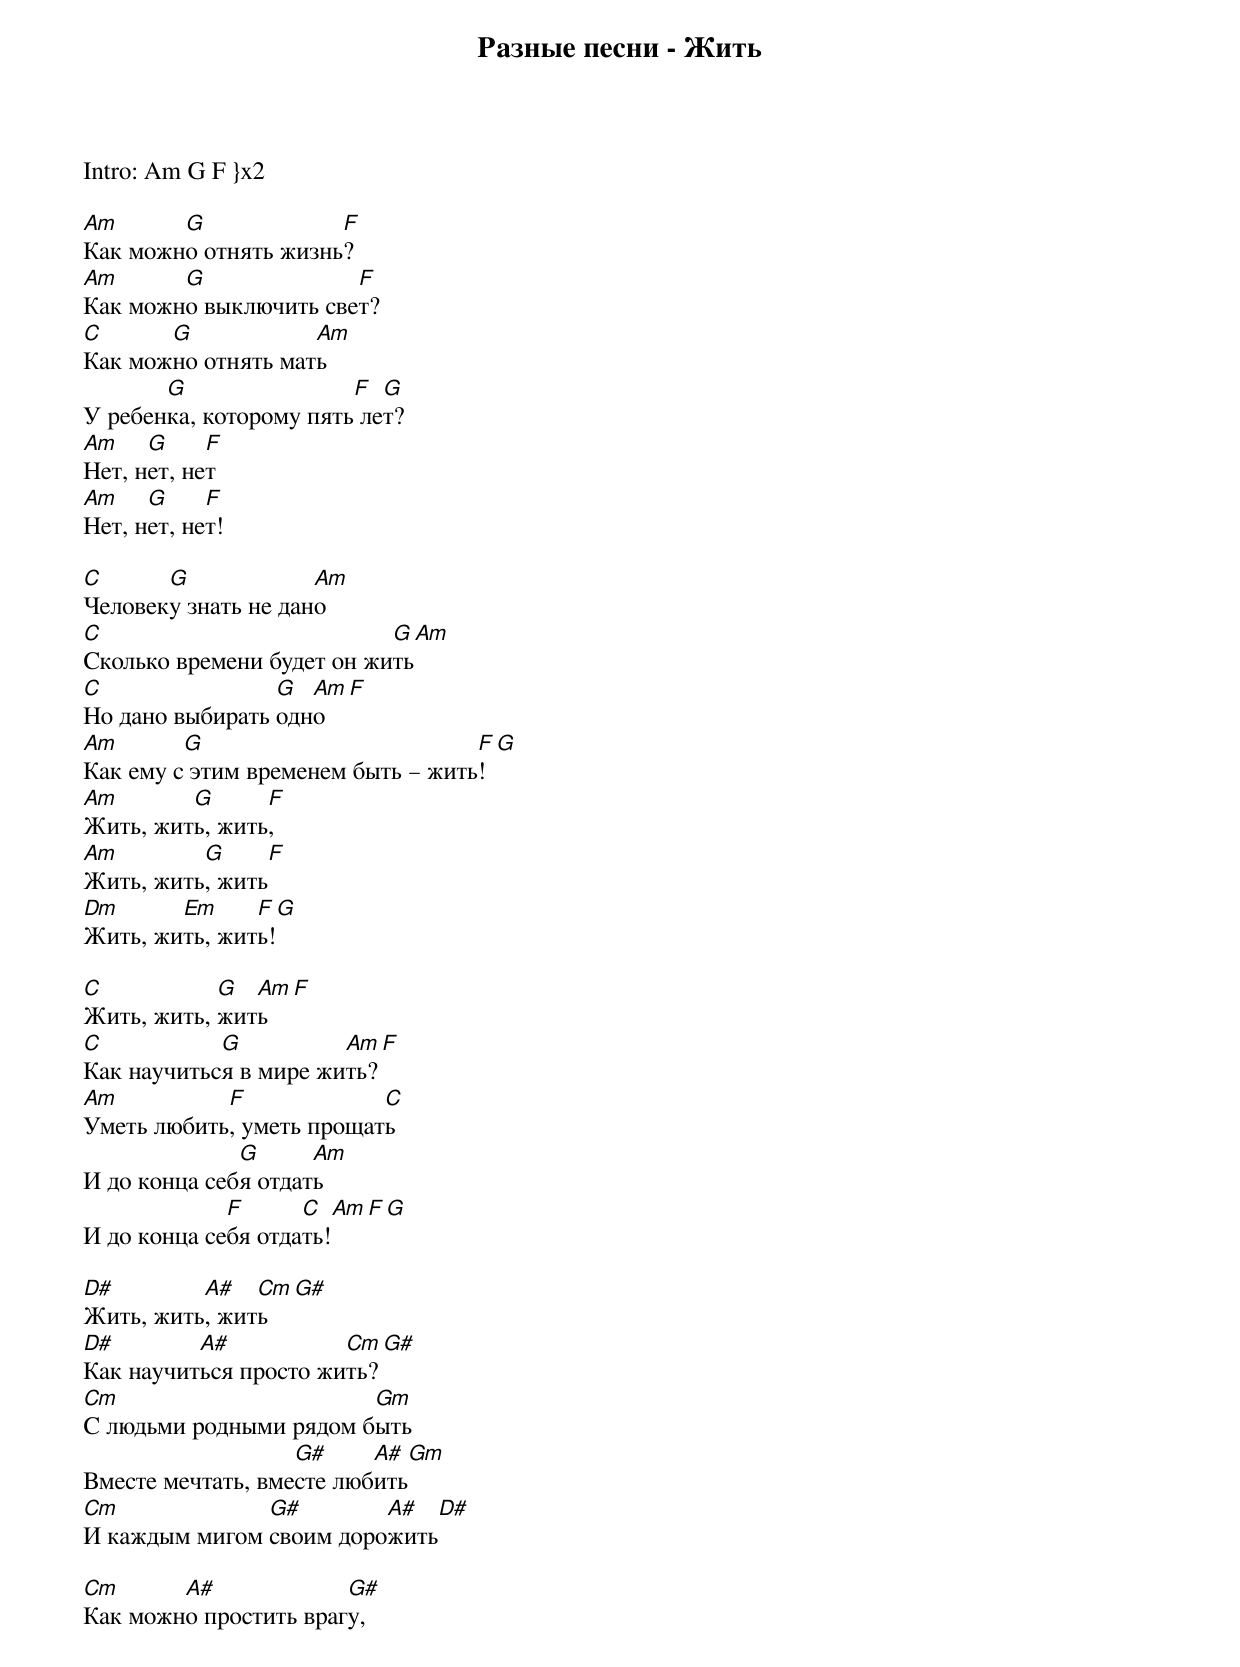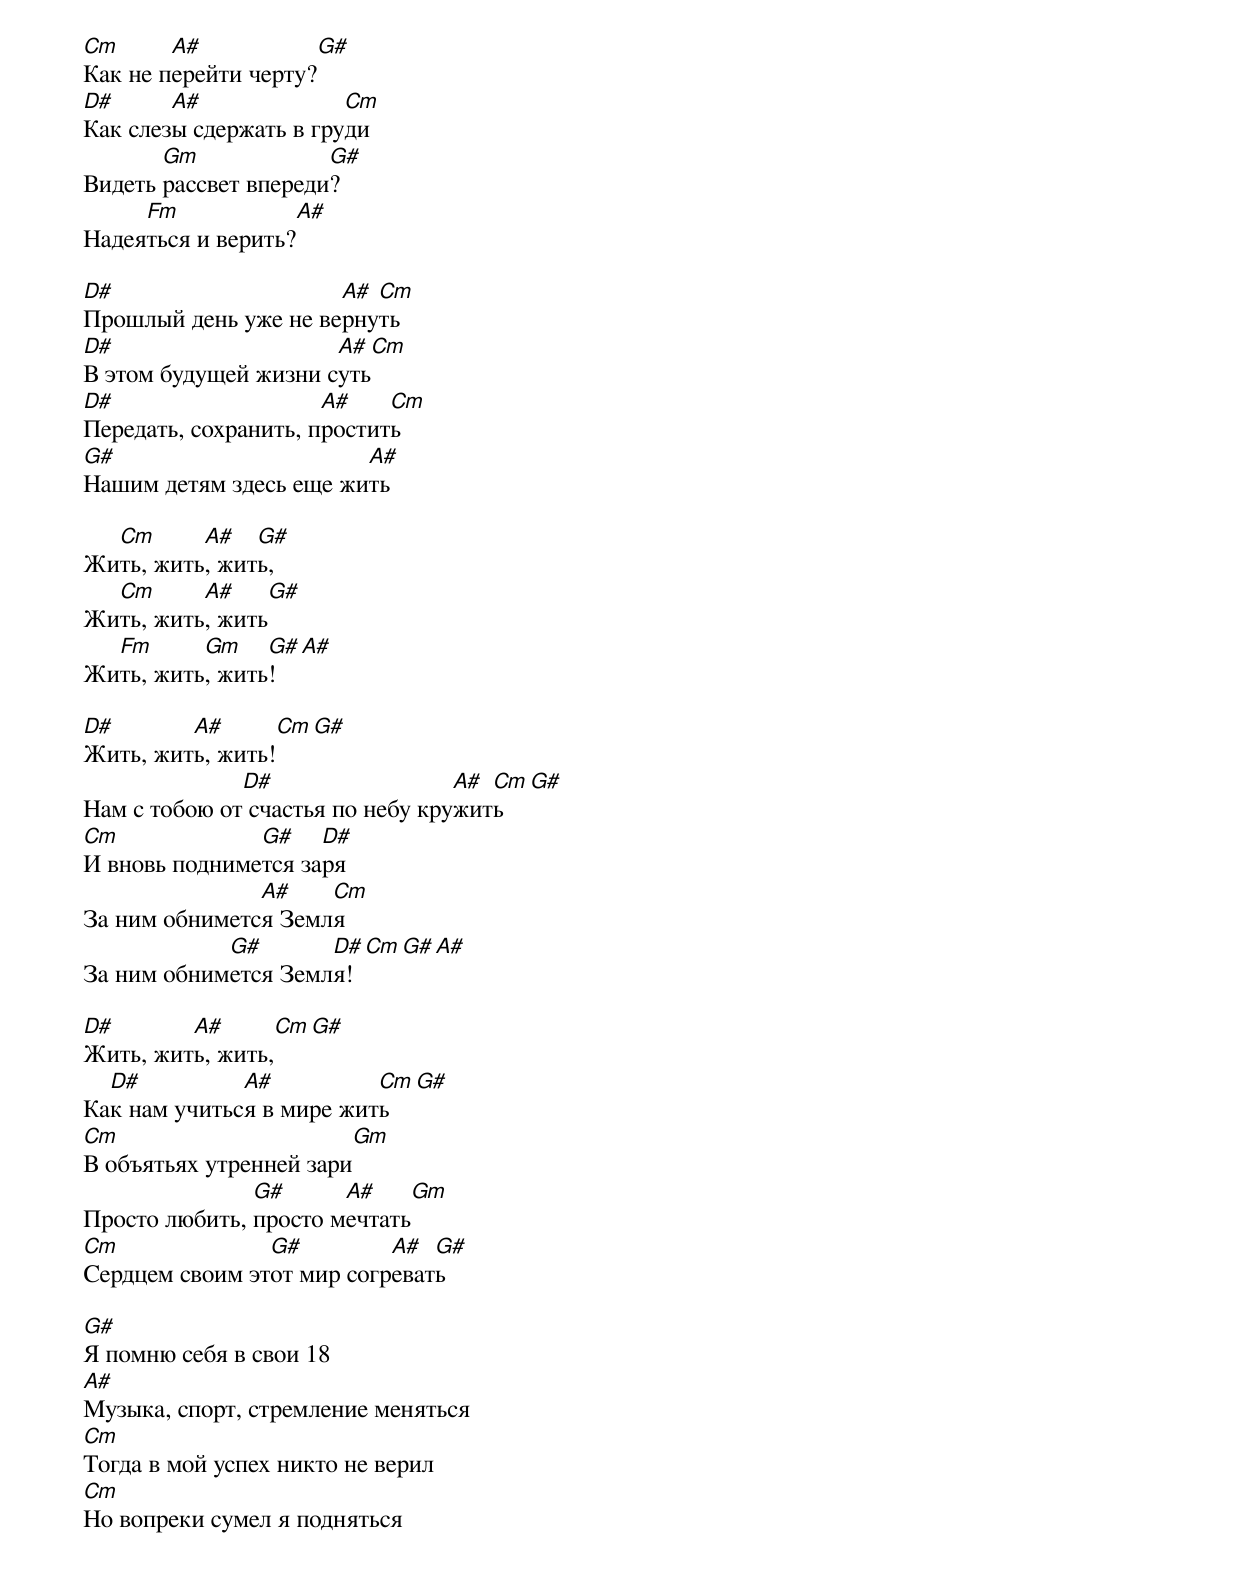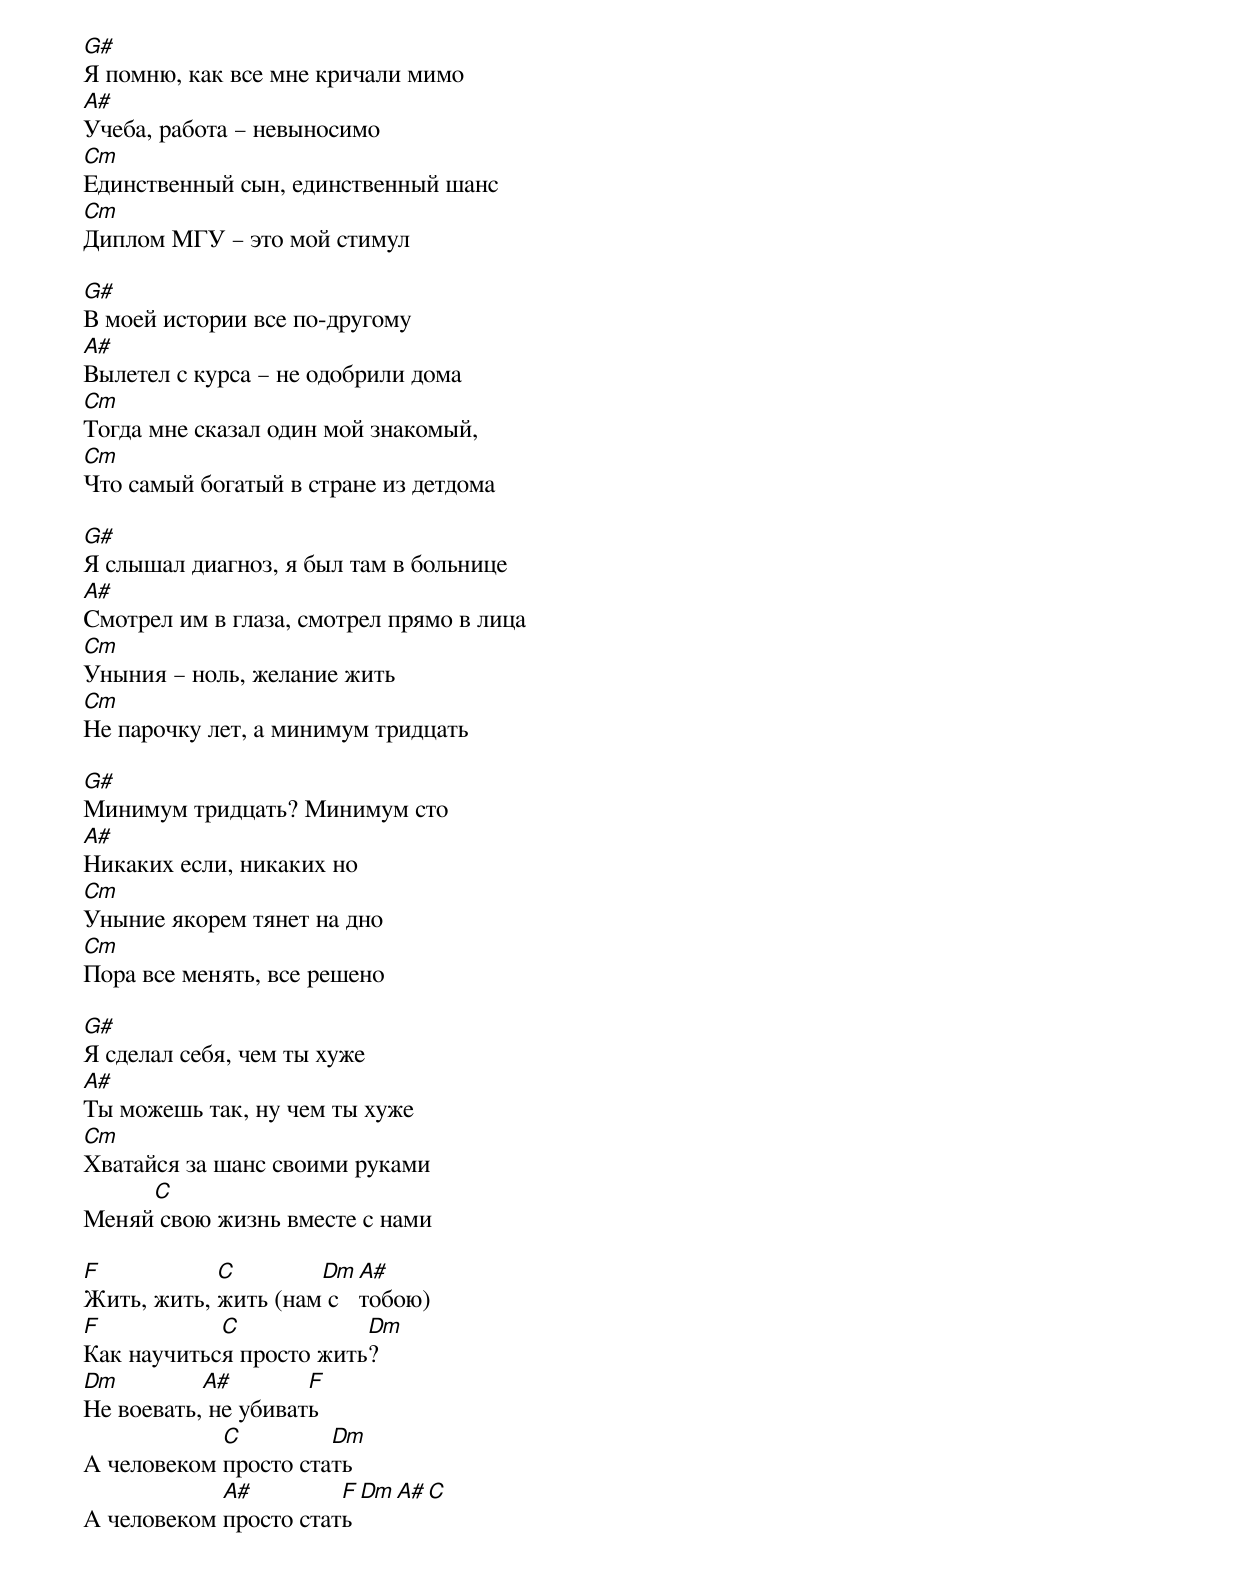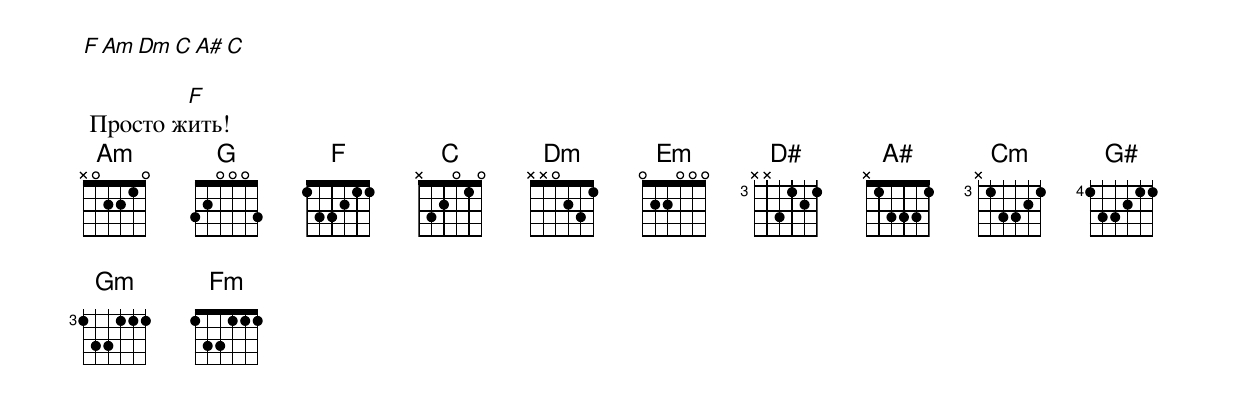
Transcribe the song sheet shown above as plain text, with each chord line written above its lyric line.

Разные песни - Жить

Intro: Am G F }x2

Am      G             F
Как можно отнять жизнь?
Am      G              F
Как можно выключить свет?
C      G            Am
Как можно отнять мать
       G                F  G
У ребенка, которому пять лет?
Am    G     F
Нет, нет, нет
Am    G     F
Нет, нет, нет!

C      G             Am
Человеку знать не дано
C                          G Am
Сколько времени будет он жить
C                G  Am F
Но дано выбирать одно
Am       G                         F G
Как ему с этим временем быть – жить!
Am       G      F
Жить, жить, жить,
Am        G     F
Жить, жить, жить
Dm      Em     F G
Жить, жить, жить!

C           G  Am F
Жить, жить, жить
C           G          Am  F
Как научиться в мире жить?
Am          F             C
Уметь любить, уметь прощать
              G      Am
И до конца себя отдать
             F      C  Am F G
И до конца себя отдать!

D#        A#   Cm G#
Жить, жить, жить
D#        A#           Cm G#
Как научиться просто жить?
Cm                      Gm
С людьми родными рядом быть
                   G#     A#  Gm
Вместе мечтать, вместе любить
Cm             G#        A#   D#
И каждым мигом своим дорожить

Cm      A#             G#
Как можно простить врагу,
Cm      A#           G#
Как не перейти черту?
D#      A#              Cm
Как слезы сдержать в груди
       Gm             G#
Видеть рассвет впереди?
     Fm            A#
Надеяться и верить?

D#                    A# Cm
Прошлый день уже не вернуть
D#                    A#  Cm
В этом будущей жизни суть
D#                    A#    Cm
Передать, сохранить, простить
G#                      A#
Нашим детям здесь еще жить

  Cm      A#   G#
Жить, жить, жить,
  Cm      A#    G#
Жить, жить, жить
  Fm      Gm    G# A#
Жить, жить, жить!

D#       A#      Cm G#
Жить, жить, жить!
              D#                  A# Cm G#
Нам с тобою от счастья по небу кружить
Cm             G#    D#
И вновь поднимется заря
               A#    Cm
За ним обнимется Земля
            G#       D# Cm G# A#
За ним обнимется Земля!

D#       A#      Cm G#
Жить, жить, жить,
  D#          A#          Cm G#
Как нам учиться в мире жить
Cm                      Gm
В объятьях утренней зари
               G#      A#    Gm
Просто любить, просто мечтать
Cm              G#         A#  G#
Сердцем своим этот мир согревать

G#
Я помню себя в свои 18
A#
Музыка, спорт, стремление меняться
Cm
Тогда в мой успех никто не верил
Cm
Но вопреки сумел я подняться

G#
Я помню, как все мне кричали мимо
A#
Учеба, работа – невыносимо
Cm
Единственный сын, единственный шанс
Cm
Диплом МГУ – это мой стимул

G#
В моей истории все по-другому
A#
Вылетел с курса – не одобрили дома
Cm
Тогда мне сказал один мой знакомый,
Cm
Что самый богатый в стране из детдома

G#
Я слышал диагноз, я был там в больнице
A#
Смотрел им в глаза, смотрел прямо в лица
Cm
Уныния – ноль, желание жить
Cm
Не парочку лет, а минимум тридцать

G#
Минимум тридцать? Минимум сто
A#
Никаких если, никаких но
Cm
Уныние якорем тянет на дно
Cm
Пора все менять, все решено

G#
Я сделал себя, чем ты хуже
A#
Ты можешь так, ну чем ты хуже
Cm
Хватайся за шанс своими руками
     C
Меняй свою жизнь вместе с нами

F           C        Dm A#
Жить, жить, жить (нам с тобою)
F           C            Dm
Как научиться просто жить?
Dm         A#        F
Не воевать, не убивать
            C         Dm
А человеком просто стать
            A#         F Dm A# C
А человеком просто стать

F Am Dm C A# C

         F
 Просто жить!
